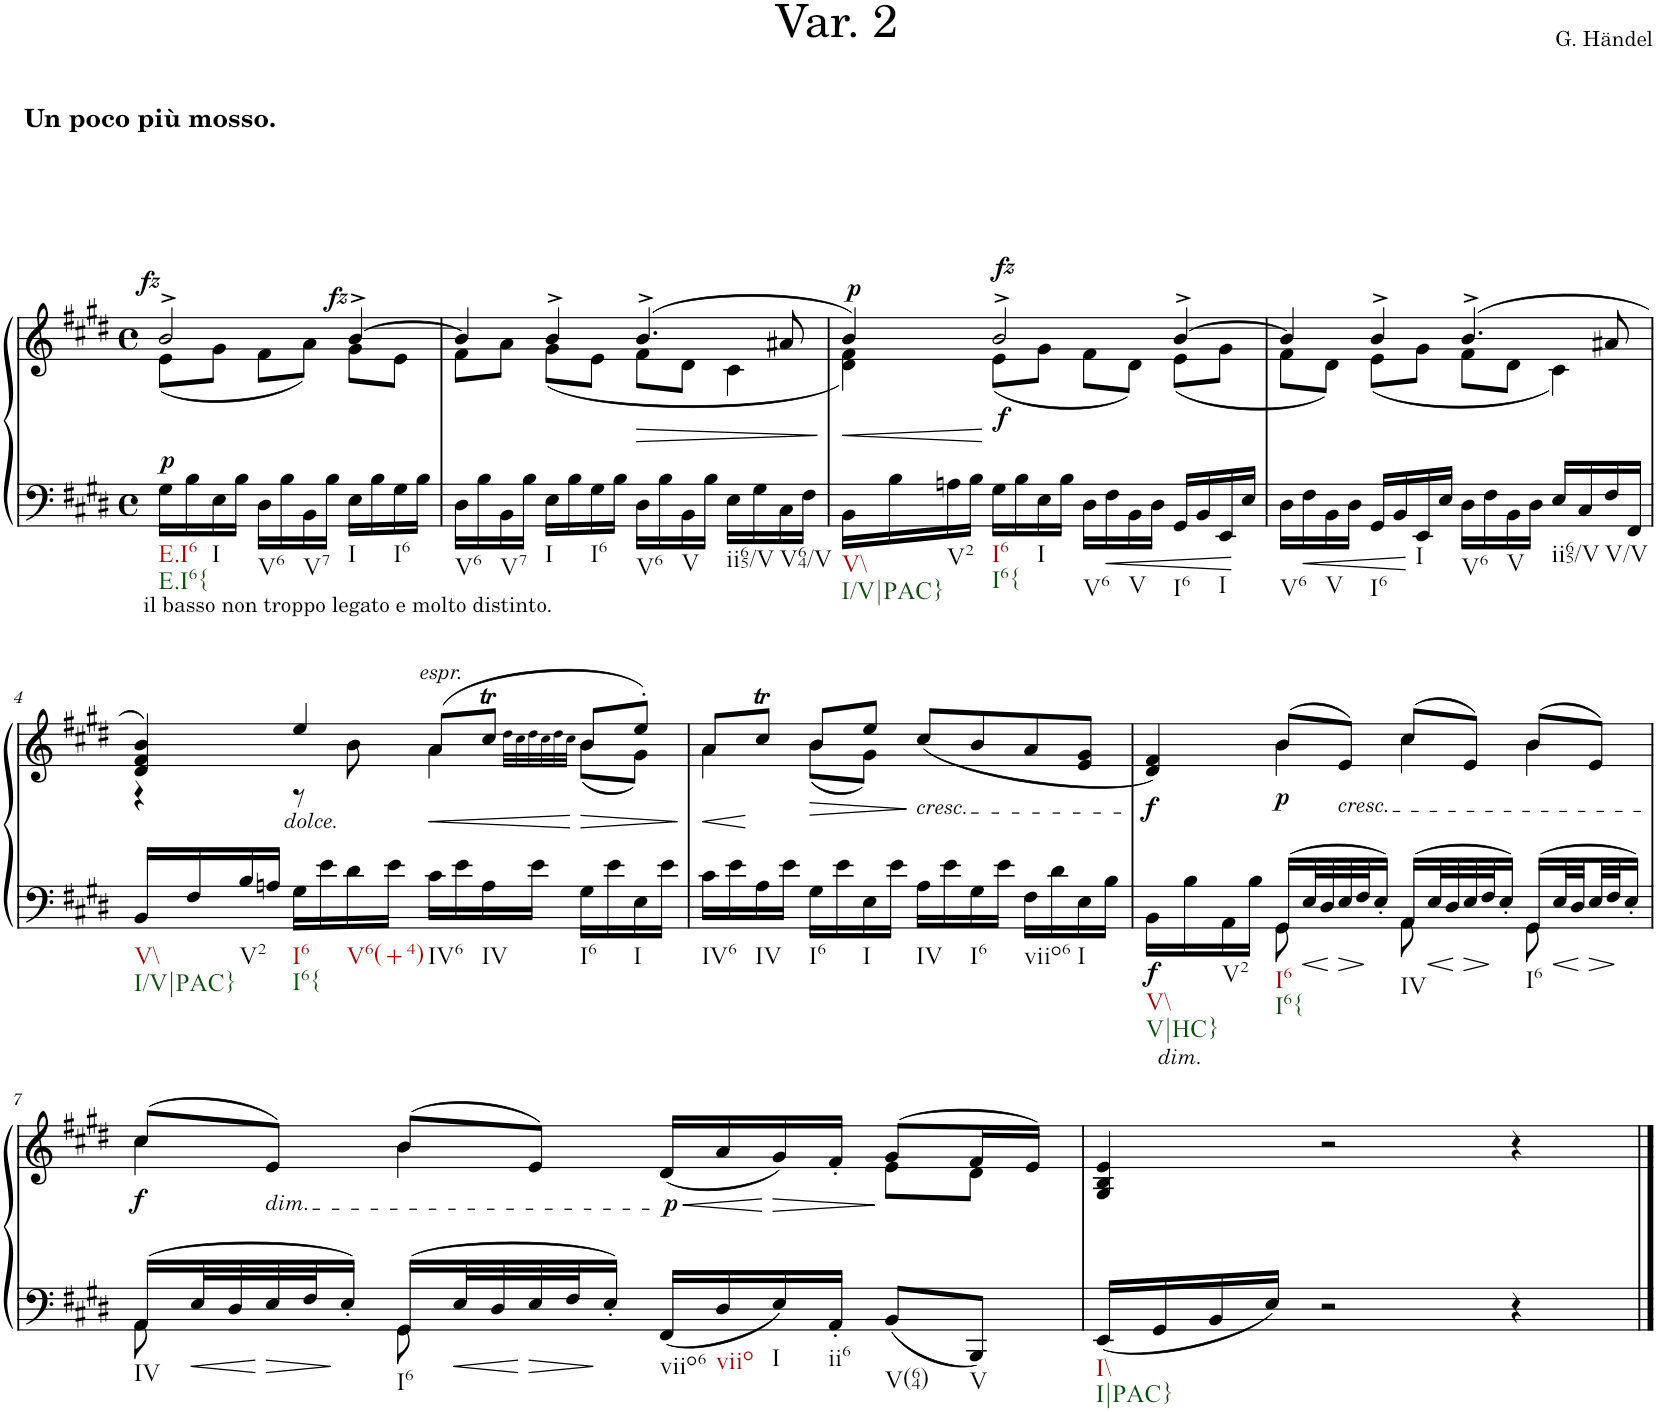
**kern	**kern	**dynam
*part1	*part1	*part1
*staff2	*staff1	*staff1/2
*I"Piano	*	*
*I'Pno.	*	*
*clefF4	*clefG2	*
*k[f#c#g#d#]	*k[f#c#g#d#]	*
*M4/4	*M4/4	*
*met(c)	*met(c)	*
=	=	=
*	*^	*
!	!LO:TX:a:B:t=Un poco più mosso.	!	!
!LO:TX:b:t=il basso non troppo legato e molto distinto.	!	!	!
!LO:TX:b:t=E.I6	!	!	!
!LO:TX:b:t=E.I6{	!	!	!
!	!	!	!LO:DY:a=2
!	!	!	!LO:DY:n=1:a
16G#\LL	2b^/	(8e\L	p fz
16B\	.	.	.
!LO:TX:b:t=I	!	!	!
16E\	.	8g#\J	.
16B\JJ	.	.	.
!LO:TX:b:t=V6	!	!	!
16D#\LL	.	8f#\L	.
16B\	.	.	.
!LO:TX:b:t=V7	!	!	!
16BB\	.	8a\J)	.
16B\JJ	.	.	.
!LO:TX:b:t=I	!	!	!
!	!	!	!LO:DY:n=2:a
16E\LL	[4b^/	8g#\L	fz
16B\	.	.	.
!LO:TX:b:t=I6	!	!	!
16G#\	.	8e\J	.
16B\JJ	.	.	.
=1	=1	=1	=1
!LO:TX:b:t=V6	!	!	!
16D#\LL	4b/]	8f#\L	.
16B\	.	.	.
!LO:TX:b:t=V7	!	!	!
16BB\	.	8a\J	.
16B\JJ	.	.	.
!LO:TX:b:t=I	!	!	!
16E\LL	4b^/	(8g#\L	.
16B\	.	.	.
!LO:TX:b:t=I6	!	!	!
16G#\	.	8e\J	.
16B\JJ	.	.	.
!LO:TX:b:t=V6	!	!	!
!	!	!	!LO:HP:b
16D#\LL	(4.b^/	8f#\L	>
16B\	.	.	.
!LO:TX:b:t=V	!	!	!
16BB\	.	8d#\J	.
16B\JJ	.	.	.
!LO:TX:b:t=ii65/V	!	!	!
16E\LL	.	4c#\	.
16G#\	.	.	.
!LO:TX:b:t=V64/V	!	!	!
16C#\	8a#X/	.	.
16F#\JJ	.	.	.
*	*v	*v	*
.	.	]
=2	=2	=2
!LO:TX:b:t=V\\	!	!
!LO:TX:b:t=I/V|PAC}	!	!
!	!	!LO:HP:b
*	*^	*
!	!	!	!LO:DY:n=1:a
16BB\LL	4b/)	4d#\ 4f#\)	< p
16B\	.	.	.
!LO:TX:b:t=V2	!	!	!
16An\	.	.	.
16B\JJ	.	.	.
!LO:TX:b:t=I6	!	!	!
!LO:TX:b:t=I6{	!	!	!
!	!	!	!LO:DY:n=2:a=2
!	!	!	!LO:DY:n=3:a
16G#\LL	2b^/	(8e\L	[ f fz
16B\	.	.	.
!LO:TX:b:t=I	!	!	!
16E\	.	8g#\J	.
16B\JJ	.	.	.
!LO:TX:b:t=V6	!	!	!
16D#\LL	.	8f#\L	.
16F#\	.	.	.
!LO:TX:b:t=V	!	!	!
16BB\	.	8d#\J)	.
16D#\JJ	.	.	.
!LO:TX:b:t=I6	!	!	!
16GG#/LL	[4b^/	(8e\L	.
16BB/	.	.	.
!LO:TX:b:t=I	!	!	!
16EE/	.	8g#\J	.
16E/JJ	.	.	.
=3	=3	=3	=3
!LO:TX:b:t=V6	!	!	!
16D#\LL	4b/]	8f#\L	.
16F#\	.	.	.
!LO:TX:b:t=V	!	!	!
16BB\	.	8d#\J)	.
16D#\JJ	.	.	.
!LO:TX:b:t=I6	!	!	!
16GG#/LL	4b^/	(8e\L	.
16BB/	.	.	.
!LO:TX:b:t=I	!	!	!
16EE/	.	8g#\J	.
16E/JJ	.	.	.
!LO:TX:b:t=V6	!	!	!
16D#\LL	(4.b^/	8f#\L	.
16F#\	.	.	.
!LO:TX:b:t=V	!	!	!
16BB\	.	8d#\J	.
16D#\JJ	.	.	.
!LO:TX:b:t=ii65/V	!	!	!
16E/LL	.	4c#\)	.
16C#/	.	.	.
!LO:TX:b:t=V/V	!	!	!
16F#/	8a#X/	.	.
16FF#/JJ	.	.	.
!!LO:LB:g=z	!!
=4	=4	=4	=4
!LO:TX:b:t=V\\	!	!	!
!LO:TX:b:t=I/V|PAC}	!	!	!
16BB/LL	4d#/ 4f#/ 4b/)	4r	.
16F#/	.	.	.
!LO:TX:b:t=V2	!	!	!
16B/	.	.	.
16An/JJ	.	.	.
!	!LO:TX:b:i:t=dolce.	!	!
!LO:TX:b:t=I6	!	!	!
!LO:TX:b:t=I6{	!	!	!
16G#\LL	4ee/	8r	.
16e\	.	.	.
!LO:TX:b:t=V6(+4)	!	!	!
16d#\	.	8b\	.
16e\JJ	.	.	.
!	!LO:TX:a:i:t=espr.	!	!
!LO:TX:b:t=IV6	!	!	!
!	!	!	!LO:HP:b
16c#\LL	(8a/L	4a\	<
16e\	.	.	.
!LO:TX:b:t=IV	!	!	!
16A\	8cc#T/J	.	.
16e\JJ	.	.	.
.	.	32qdd#\LLL	.
.	.	32qcc#\	.
.	.	32qdd#\	.
.	.	32qcc#\	.
.	.	32qdd#\	.
.	.	32qcc#\JJJ	.
!LO:TX:b:t=I6	!	!	!
!	!	!	!LO:HP:n=1:b
16G#\LL	8b/L	(8b\L	[ >
16e\	.	.	.
!LO:TX:b:t=I	!	!	!
16E\	8ee'/J)	8g#\J)	.
16e\JJ	.	.	.
*	*v	*v	*
.	.	]
=5	=5	=5
!LO:TX:b:t=IV6	!	!
!	!	!LO:HP:b
*	*^	*
16c#\LL	8a/L	4a\	<
16e\	.	.	.
!LO:TX:b:t=IV	!	!	!
16A\	8cc#T/J	.	[
16e\JJ	.	.	.
!LO:TX:b:t=I6	!	!	!
!	!	!	!LO:HP:b
16G#\LL	8b/L	(8b\L	>
16e\	.	.	.
!LO:TX:b:t=I	!	!	!
16E\	8ee/J	8g#\J)	.
16e\JJ	.	.	.
!	!LO:TX:b:i:t=cresc.	!	!
!LO:TX:b:t=IV	!	!	!
16A\LL	(8cc#/L	2ryy	]
16e\	.	.	.
!LO:TX:b:t=I6	!	!	!
16G#\	8b/	.	.
16e\JJ	.	.	.
!LO:TX:b:t=viio6	!	!	!
16F#\LL	8a/	.	.
16d#\	.	.	.
!LO:TX:b:t=I	!	!	!
16E\	8e/ 8g#/J	.	.
16B\JJ	.	.	.
=6	=6	=6	=6
*^	*	*	*
!LO:TX:b:i:t=dim.	!	!	!	!
!LO:TX:b:t=V\\	!	!	!	!
!LO:TX:b:t=V|HC}	!	!	!	!
!	!	!	!	!LO:DY:b=2
!	!	!	!	!LO:DY:n=1:b
16BB\LL	4ryy	4d#/ 4f#/)	4ryy	f f
16B\	.	.	.	.
!LO:TX:b:t=V2	!	!	!	!
16AA\	.	.	.	.
16B\JJ	.	.	.	.
!LO:TX:b:t=I6	!	!	!	!
!LO:TX:b:t=I6{	!	!	!	!
!	!	!	!	!LO:DY:n=2:b
16GG#/LL	8GG#\	(8b/L	4b\	p
32E/L	.	.	.	.
32D#/	.	.	.	.
!	!	!LO:TX:b:i:t=cresc.	!	!
32E/	8ryy	8e/J)	.	.
32F#/J	.	.	.	.
16E'/JJ	.	.	.	.
!LO:TX:b:t=IV	!	!	!	!
16AA/LL	8AA\	(8cc#/L	4cc#\	.
32E/L	.	.	.	.
32D#/	.	.	.	.
32E/	8ryy	8e/J)	.	.
32F#/J	.	.	.	.
16E'/JJ	.	.	.	.
!LO:TX:b:t=I6	!	!	!	!
16GG#/LL	8GG#\	(8b/L	4b\	.
32E/L	.	.	.	.
32D#/	.	.	.	.
32E/	8ryy	8e/J)	.	.
32F#/J	.	.	.	.
16E'/JJ	.	.	.	.
!!LO:LB:g=z	!!
=7	=7	=7	=7	=7
!LO:TX:b:t=IV	!	!	!	!
!	!	!	!	!LO:DY:b
16AA/LL	8AA\	(8cc#/L	4cc#\	f
32E/L	.	.	.	.
32D#/	.	.	.	.
!	!	!LO:TX:b:i:t=dim.	!	!
32E/	8ryy	8e/J)	.	.
32F#/J	.	.	.	.
16E'/JJ	.	.	.	.
!LO:TX:b:t=I6	!	!	!	!
16GG#/LL	8GG#\	(8b/L	4b\	.
32E/L	.	.	.	.
32D#/	.	.	.	.
32E/	2ryy	8e/J)	.	.
32F#/J	.	.	.	.
16E'/JJ	.	.	.	.
!LO:TX:b:t=viio6	!	!	!	!
!	!	!	!	!LO:HP:b
!	!	!	!	!LO:DY:n=1:b
16FF#/LL	.	(16d#/LL	4ryy	< p
!LO:TX:b:t=viio	!	!	!	!
16D#/	.	16a/	.	.
!LO:TX:b:t=I	!	!	!	!
!	!	!	!	!LO:HP:n=1:b
16E/	.	16g#/)	.	[ >
!LO:TX:b:t=ii6	!	!	!	!
16AA'/JJ	.	16f#'/JJ	.	.
!LO:TX:b:t=V(64)	!	!	!	!
8BB/L	.	(8g#/L	8e\L	]
!LO:TX:b:t=V	!	!	!	!
8BBB/J	8ryy	16f#/L	8d#\J	.
.	.	16e/JJ)	.	.
*v	*v	*	*	*
*	*v	*v	*
=8	=8	=8
!LO:TX:b:t=I\\	!	!
!LO:TX:b:t=I|PAC}	!	!
16EE/LL	4G#/ 4B/ 4e/	.
16GG#/	.	.
16BB/	.	.
16E/JJ	.	.
2r	2r	.
4r	4r	.
==	==	==
*-	*-	*-
